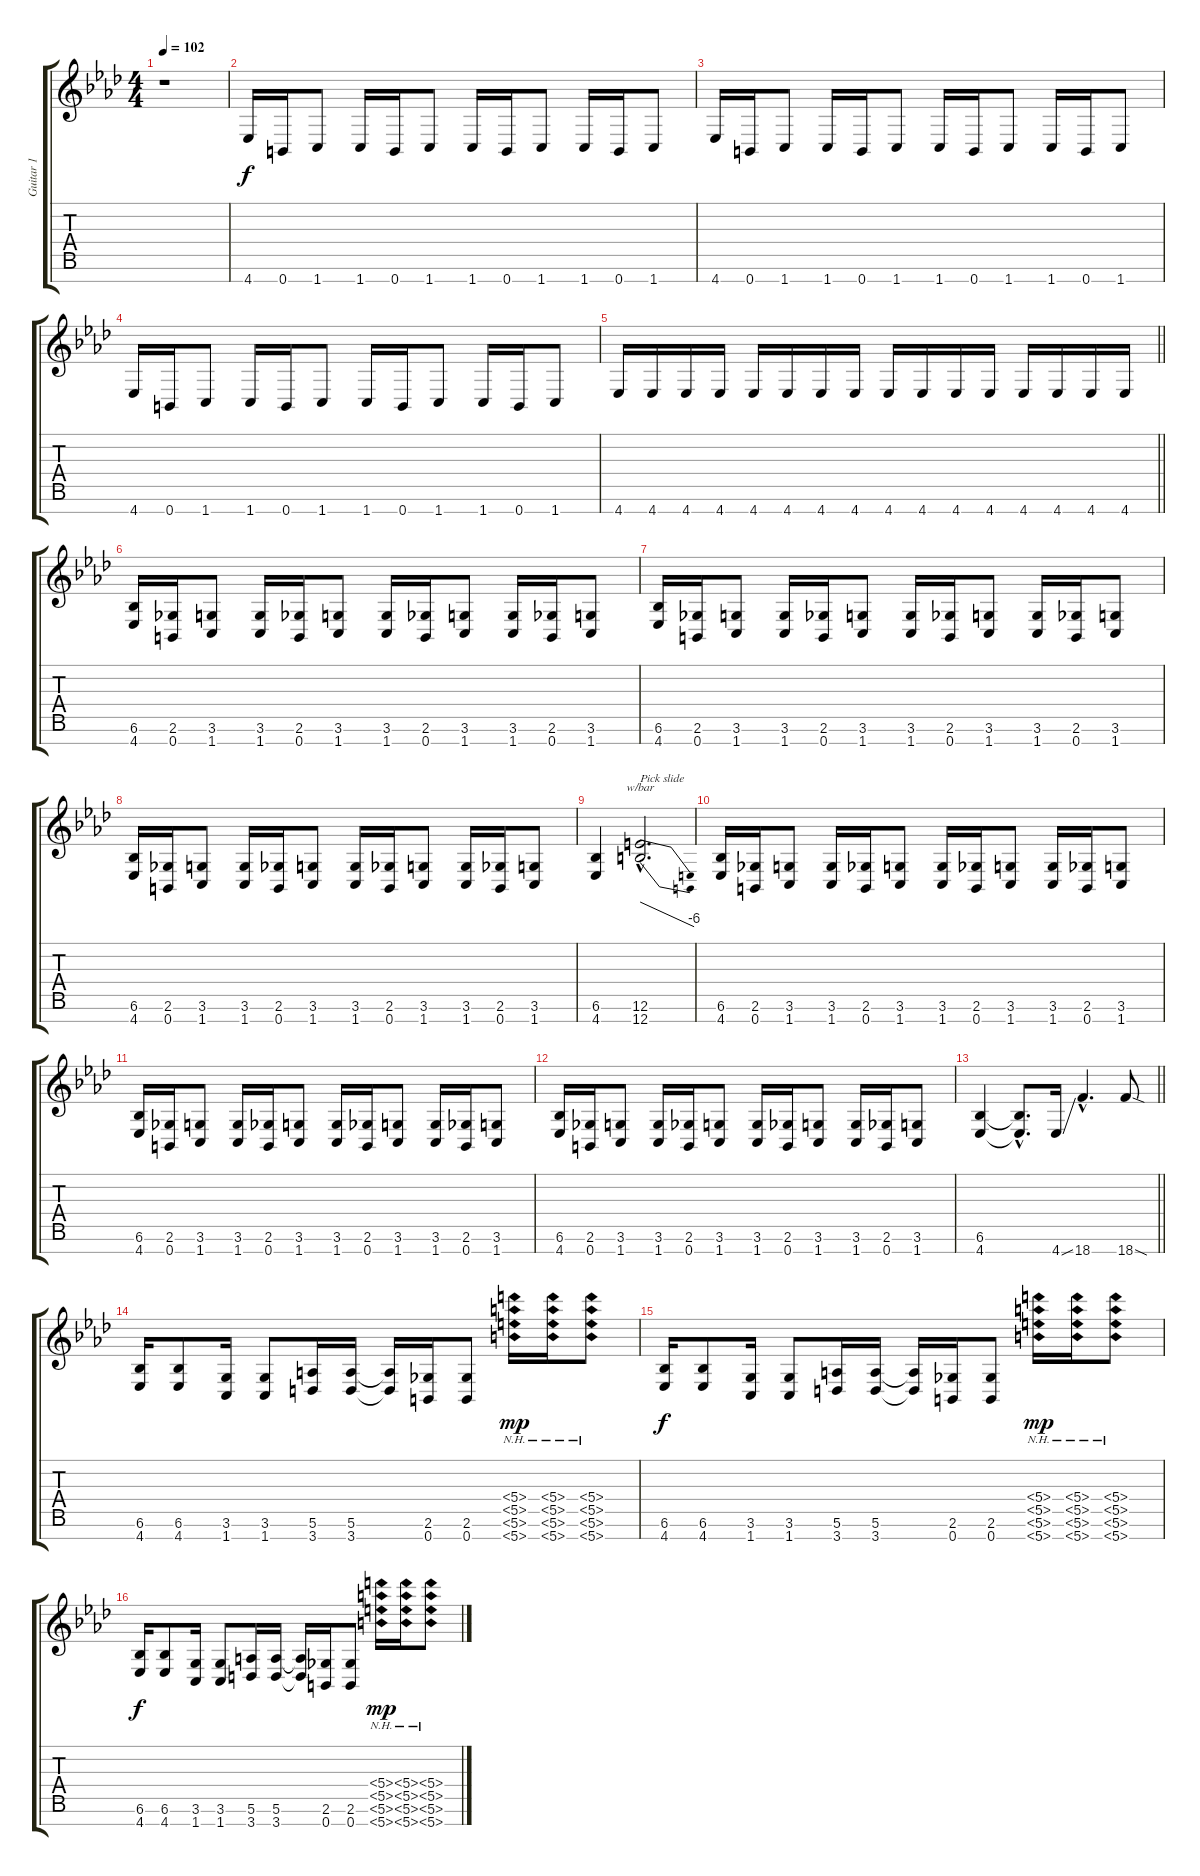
\track ("Guitar 1" "Guitar 1") {instrument distortionguitar}
\staff {score tabs}
\tuning (E4 B3 G3 D3 A2 E2 B1) {hide}
\ts (4 4)
\tempo 102
\clef g2
\ks fminor
r.1{dy f instrument distortionguitar} |
4.7.16 0.7.16 1.7.8 1.7.16 0.7.16 1.7.8 1.7.16 0.7.16 1.7.8 1.7.16 0.7.16 1.7.8 |
4.7.16 0.7.16 1.7.8 1.7.16 0.7.16 1.7.8 1.7.16 0.7.16 1.7.8 1.7.16 0.7.16 1.7.8 |
4.7.16 0.7.16 1.7.8 1.7.16 0.7.16 1.7.8 1.7.16 0.7.16 1.7.8 1.7.16 0.7.16 1.7.8 |
\barLineRight lightlight
4.7.16 4.7.16 4.7.16 4.7.16 4.7.16 4.7.16 4.7.16 4.7.16 4.7.16 4.7.16 4.7.16 4.7.16 4.7.16 4.7.16 4.7.16 4.7.16 |
(6.6 4.7).16 (2.6 0.7).16 (3.6 1.7).8 (3.6 1.7).16 (2.6 0.7).16 (3.6 1.7).8 (3.6 1.7).16 (2.6 0.7).16 (3.6 1.7).8 (3.6 1.7).16 (2.6 0.7).16 (3.6 1.7).8 |
(6.6 4.7).16 (2.6 0.7).16 (3.6 1.7).8 (3.6 1.7).16 (2.6 0.7).16 (3.6 1.7).8 (3.6 1.7).16 (2.6 0.7).16 (3.6 1.7).8 (3.6 1.7).16 (2.6 0.7).16 (3.6 1.7).8 |
(6.6 4.7).16 (2.6 0.7).16 (3.6 1.7).8 (3.6 1.7).16 (2.6 0.7).16 (3.6 1.7).8 (3.6 1.7).16 (2.6 0.7).16 (3.6 1.7).8 (3.6 1.7).16 (2.6 0.7).16 (3.6 1.7).8 |
(6.6 4.7).4 (12.6{hac} 12.7{hac}).2{d tbe (dive default 0 0 60 -24) txt "Pick slide"} |
(6.6 4.7).16 (2.6 0.7).16 (3.6 1.7).8 (3.6 1.7).16 (2.6 0.7).16 (3.6 1.7).8 (3.6 1.7).16 (2.6 0.7).16 (3.6 1.7).8 (3.6 1.7).16 (2.6 0.7).16 (3.6 1.7).8 |
(6.6 4.7).16 (2.6 0.7).16 (3.6 1.7).8 (3.6 1.7).16 (2.6 0.7).16 (3.6 1.7).8 (3.6 1.7).16 (2.6 0.7).16 (3.6 1.7).8 (3.6 1.7).16 (2.6 0.7).16 (3.6 1.7).8 |
(6.6 4.7).16 (2.6 0.7).16 (3.6 1.7).8 (3.6 1.7).16 (2.6 0.7).16 (3.6 1.7).8 (3.6 1.7).16 (2.6 0.7).16 (3.6 1.7).8 (3.6 1.7).16 (2.6 0.7).16 (3.6 1.7).8 |
\barLineRight lightlight
(6.6 4.7).4 (6.6{hac t} 4.7{hac t}).8{d} 4.7{ss}.16 18.7{hac}.4{d} 18.7{sod}.8 |
(6.6 4.7).16 (6.6 4.7).8 (3.6 1.7).16 (3.6 1.7).8 (5.6 3.7).16 (5.6 3.7).16 (5.6{t} 3.7{t}).16 (2.6 0.7).16 (2.6 0.7).8 (5.4{nh} 5.5{nh} 5.6{nh} 5.7{nh}).16{dy mp} (5.4{nh} 5.5{nh} 5.6{nh} 5.7{nh}).16 (5.4{nh} 5.5{nh} 5.6{nh} 5.7{nh}).8 |
(6.6 4.7).16{dy f} (6.6 4.7).8 (3.6 1.7).16 (3.6 1.7).8 (5.6 3.7).16 (5.6 3.7).16 (5.6{t} 3.7{t}).16 (2.6 0.7).16 (2.6 0.7).8 (5.4{nh} 5.5{nh} 5.6{nh} 5.7{nh}).16{dy mp} (5.4{nh} 5.5{nh} 5.6{nh} 5.7{nh}).16 (5.4{nh} 5.5{nh} 5.6{nh} 5.7{nh}).8 |
(6.6 4.7).16{dy f} (6.6 4.7).8 (3.6 1.7).16 (3.6 1.7).8 (5.6 3.7).16 (5.6 3.7).16 (5.6{t} 3.7{t}).16 (2.6 0.7).16 (2.6 0.7).8 (5.4{nh} 5.5{nh} 5.6{nh} 5.7{nh}).16{dy mp} (5.4{nh} 5.5{nh} 5.6{nh} 5.7{nh}).16 (5.4{nh} 5.5{nh} 5.6{nh} 5.7{nh}).8
